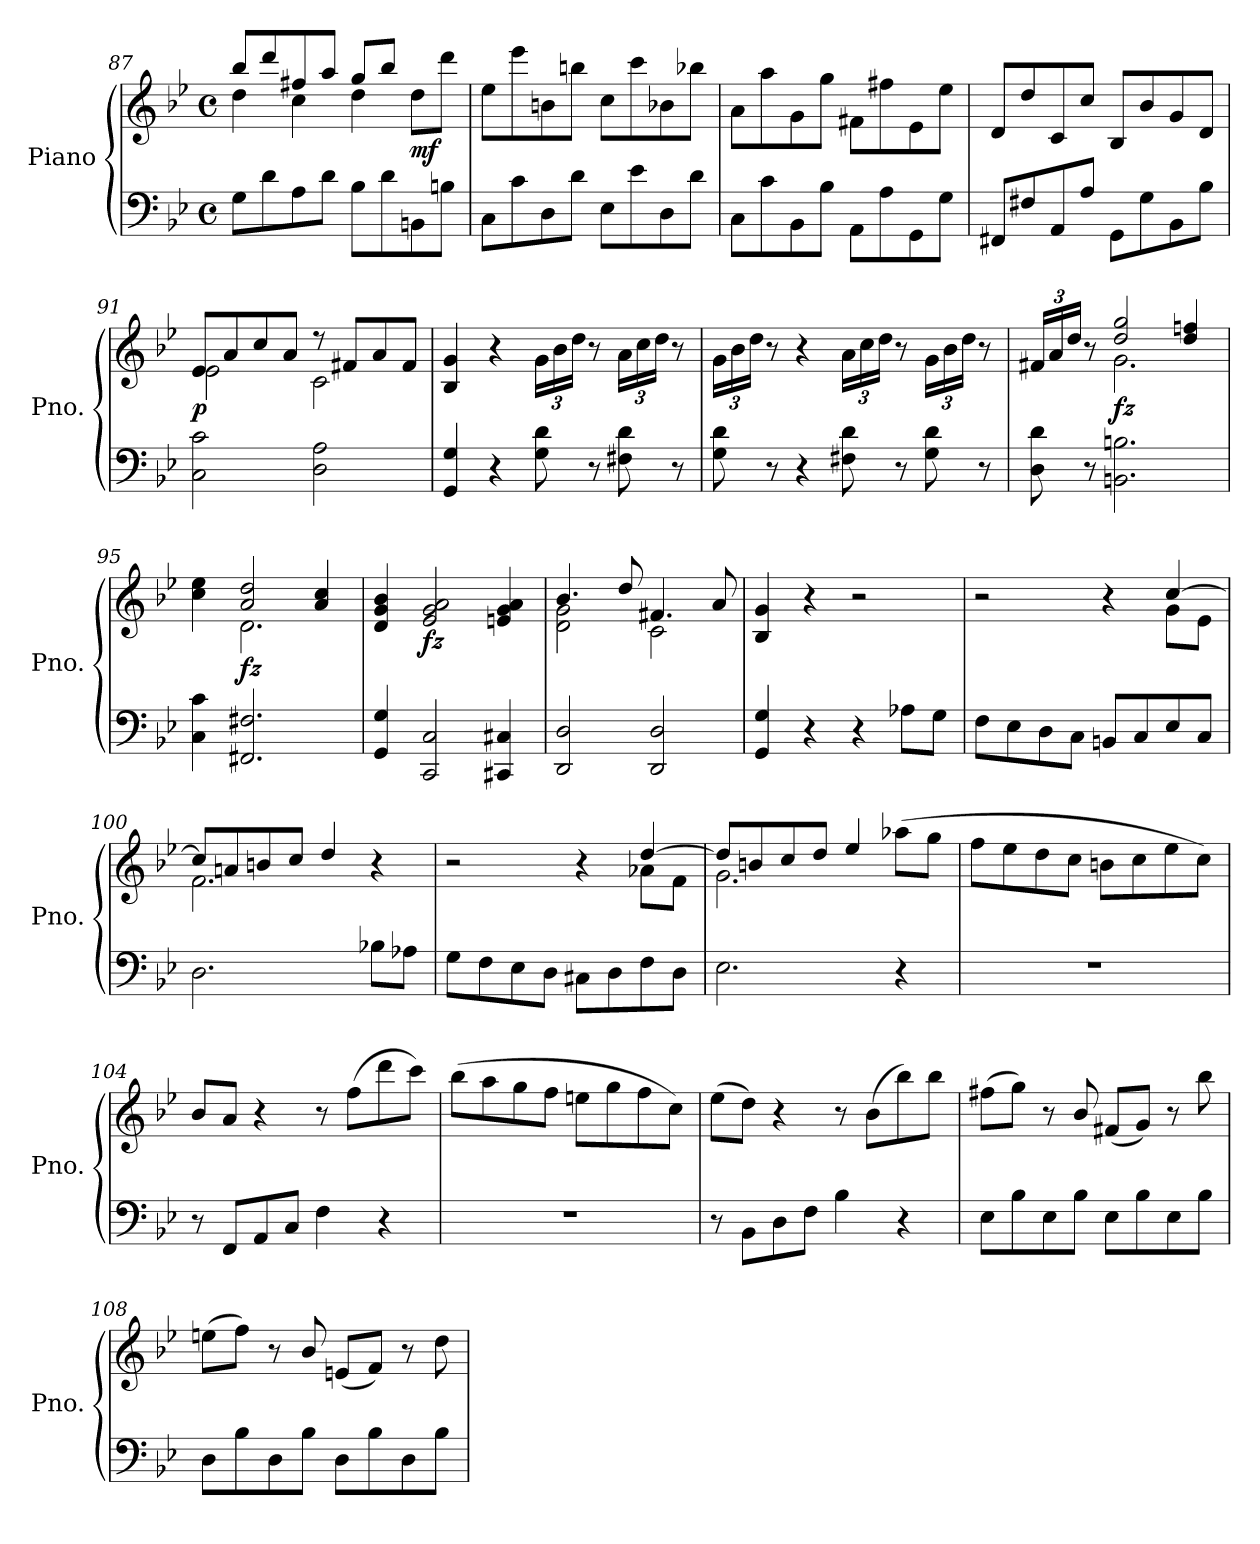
**kern	**kern	**dynam
*part1	*part1	*part1
*staff2	*staff1	*staff1/2
*I"Piano	*	*
*I'Pno.	*	*
*clefF4	*clefG2	*
*k[b-e-]	*k[b-e-]	*
*B-:	*B-:	*
*M4/4	*M4/4	*
*met(c)	*met(c)	*
=87	=87	=87
*	*^	*
8G\L	8bb-/L	4dd\	.
8d\	8ddd/	.	.
8A\	8ff#X/	4cc\	.
8d\J	8aa/J	.	.
8B-\L	8gg/L	4dd\	.
8d\	8bb-/J	.	.
!	!	!	!LO:DY:b
8BBn\	8dd\L	4ryy	mf
8Bn\J	8ddd\J	.	.
*	*v	*v	*
!!LO:LB:g=z
=88	=88	=88
8C\L	8ee-\L	.
8c\	8eee-\	.
8D\	8bn\	.
8d\J	8bbn\J	.
8E-\L	8cc\L	.
8e-\	8ccc\	.
8D\	8b-X\	.
8d\J	8bb-X\J	.
!!LO:LB:g=z
=89	=89	=89
8C\L	8a\L	.
8c\	8aa\	.
8BB-\	8g\	.
8B-\J	8gg\J	.
8AA\L	8f#X\L	.
8A\	8ff#X\	.
8GG\	8e-\	.
8G\J	8ee-\J	.
=90	=90	=90
8FF#X/L	8d/L	.
8F#X/	8dd/	.
8AA/	8c/	.
8A/J	8cc/J	.
8GG\L	8B-/L	.
8G\	8b-/	.
8BB-\	8g/	.
8B-\J	8d/J	.
=91	=91	=91
*	*^	*
!	!	!	!LO:DY:b
2C\ 2c\	8e-/L	2e-\	p
.	8a/	.	.
.	8cc/	.	.
.	8a/J	.	.
2D\ 2A\	8r	2c\	.
.	8f#X/L	.	.
.	8a/	.	.
.	8f#/J	.	.
*	*v	*v	*
=92	=92	=92
4GG/ 4G/	4B-/ 4g/	.
4r	4r	.
*	*Xbrackettup	*
8G\ 8d\	24g\LL	.
.	24b-\	.
.	24dd\JJ	.
8r	8r	.
8F#X\ 8d\	24a\LL	.
.	24cc\	.
.	24dd\JJ	.
8r	8r	.
!!LO:LB:g=z
=93	=93	=93
8G\ 8d\	24g\LL	.
.	24b-\	.
.	24dd\JJ	.
8r	8r	.
4r	4r	.
8F#X\ 8d\	24a\LL	.
.	24cc\	.
.	24dd\JJ	.
8r	8r	.
8G\ 8d\	24g\LL	.
.	24b-\	.
.	24dd\JJ	.
8r	8r	.
=94	=94	=94
*	*^	*
8D\ 8d\	24f#X/LL	4ryy	.
.	24a/	.	.
.	24dd/JJ	.	.
8r	8r	.	.
!	!	!	!LO:DY:b
2.BBn\ 2.Bn\	2dd/ 2gg/	2.g\	fz
.	4dd/ 4ffn/	.	.
=95	=95	=95	=95
4C\ 4c\	4cc\ 4ee-\	4ryy	.
!	!	!	!LO:DY:b
2.FF#X/ 2.F#X/	2a/ 2dd/	2.d\	fz
.	4a/ 4cc/	.	.
*	*v	*v	*
=96	=96	=96
4GG/ 4G/	4d/ 4g/ 4b-/	.
!	!	!LO:DY:b
2CC/ 2C/	2e-/ 2g/ 2a/	fz
4CC#X/ 4C#X/	4en/ 4g/ 4a/	.
=97	=97	=97
*	*^	*
2DD/ 2D/	4.b-/	2d\ 2g\	.
.	8dd/	.	.
2DD/ 2D/	4.f#X/	2c\	.
.	8a/	.	.
*	*v	*v	*
=98	=98	=98
4GG/ 4G/	4B-/ 4g/	.
4r	4r	.
4r	2r	.
8A-X\L	.	.
8G\J	.	.
!!LO:LB:g=z
=99	=99	=99
*	*^	*
8F\L	2r	2ryy	.
8E-\	.	.	.
8D\	.	.	.
8C\J	.	.	.
8BBn/L	4r	4ryy	.
8C/	.	.	.
8E-/	[4cc/	8g\L	.
8C/J	.	8e-\J	.
=100	=100	=100	=100
2.D\	8cc/L]	2.f\	.
.	8an/	.	.
.	8bn/	.	.
.	8cc/J	.	.
.	4dd/	.	.
8B-X\L	4r	4ryy	.
8A-X\J	.	.	.
=101	=101	=101	=101
8G\L	2r	2ryy	.
8F\	.	.	.
8E-\	.	.	.
8D\J	.	.	.
8C#X\L	4r	4ryy	.
8D\	.	.	.
8F\	[4dd/	8a-X\L	.
8D\J	.	8f\J	.
=102	=102	=102	=102
2.E-\	8dd/L]	2.g\	.
.	8bn/	.	.
.	8cc/	.	.
.	8dd/J	.	.
.	4ee-/	.	.
4r	(8aa-X\L	4ryy	.
.	8gg\J	.	.
*	*v	*v	*
=103	=103	=103
1r	8ff\L	.
.	8ee-\	.
.	8dd\	.
.	8cc\J	.
.	8bn\L	.
.	8cc\	.
.	8ee-\	.
.	8cc\J)	.
!!LO:LB:g=z
=104	=104	=104
8r	8b-/L	.
8FF/L	8a/J	.
8AA/	4r	.
8C/J	.	.
4F\	8r	.
.	(8ff\L	.
4r	8ddd\	.
.	8ccc\J)	.
=105	=105	=105
1r	(8bb-\L	.
.	8aa\	.
.	8gg\	.
.	8ff\J	.
.	8een\L	.
.	8gg\	.
.	8ff\	.
.	8cc\J)	.
=106	=106	=106
8r	(8ee-\L	.
8BB-\L	8dd\J)	.
8D\	4r	.
8F\J	.	.
4B-\	8r	.
.	(8b-\L	.
4r	8bb-\)	.
.	8bb-\J	.
=107	=107	=107
8E-\L	(8ff#X\L	.
8B-\	8gg\J)	.
8E-\	8r	.
8B-\J	8b-/	.
8E-\L	(8f#X/L	.
8B-\	8g/J)	.
8E-\	8r	.
8B-\J	8bb-\	.
=108	=108	=108
8D\L	(8een\L	.
8B-\	8ff\J)	.
8D\	8r	.
8B-\J	8b-/	.
8D\L	(8en/L	.
8B-\	8f/J)	.
8D\	8r	.
8B-\J	8dd\	.
=	=	=
*-	*-	*-
